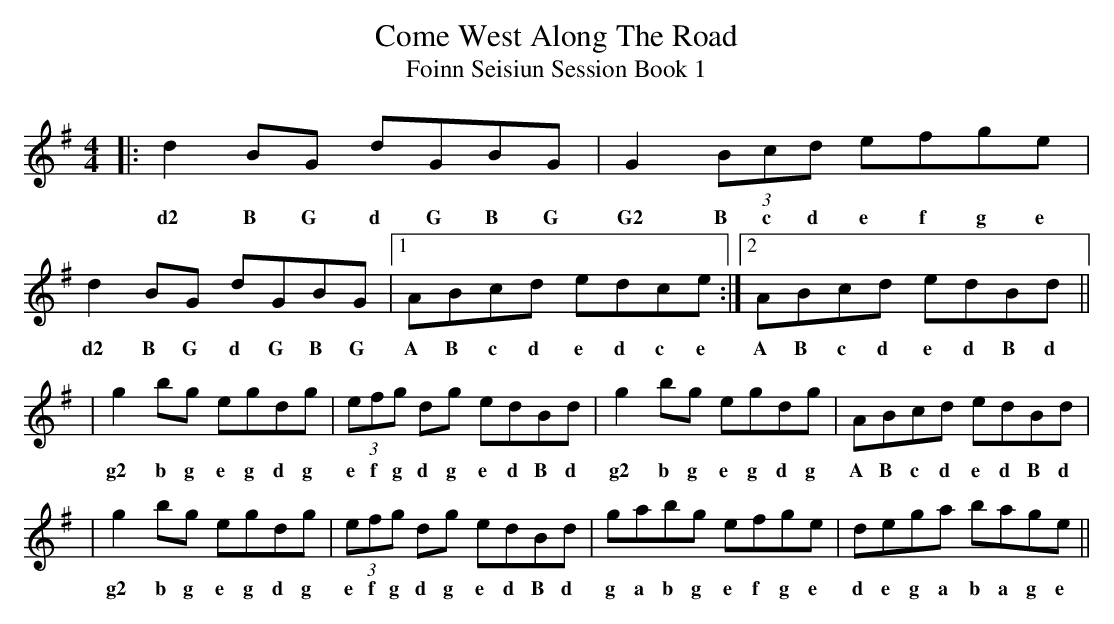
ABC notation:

X:1
T: Come West Along The Road
T: Foinn Seisiun Session Book 1
M: 4/4
L: 1/8
K: Gmaj
|:d2BG dGBG|G2(3Bcd efge|d2BG dGBG|1 ABcd edce:|2 ABcd edBd||
w: d2 B G d G B G G2 B c d e f g e d2 B G d G B G A B c d e d c e A B c d e d B d
|g2bg egdg|(3efg dg edBd|g2bg egdg|ABcd edBd|
w: g2 b g e g d g e f g d g e d B d g2 b g e g d g A B c d e d B d
|g2bg egdg|(3efg dg edBd|gabg efge|dega bage||
w: g2 b g e g d g e f g d g e d B d g a b g e f g e d e g a b a g e
